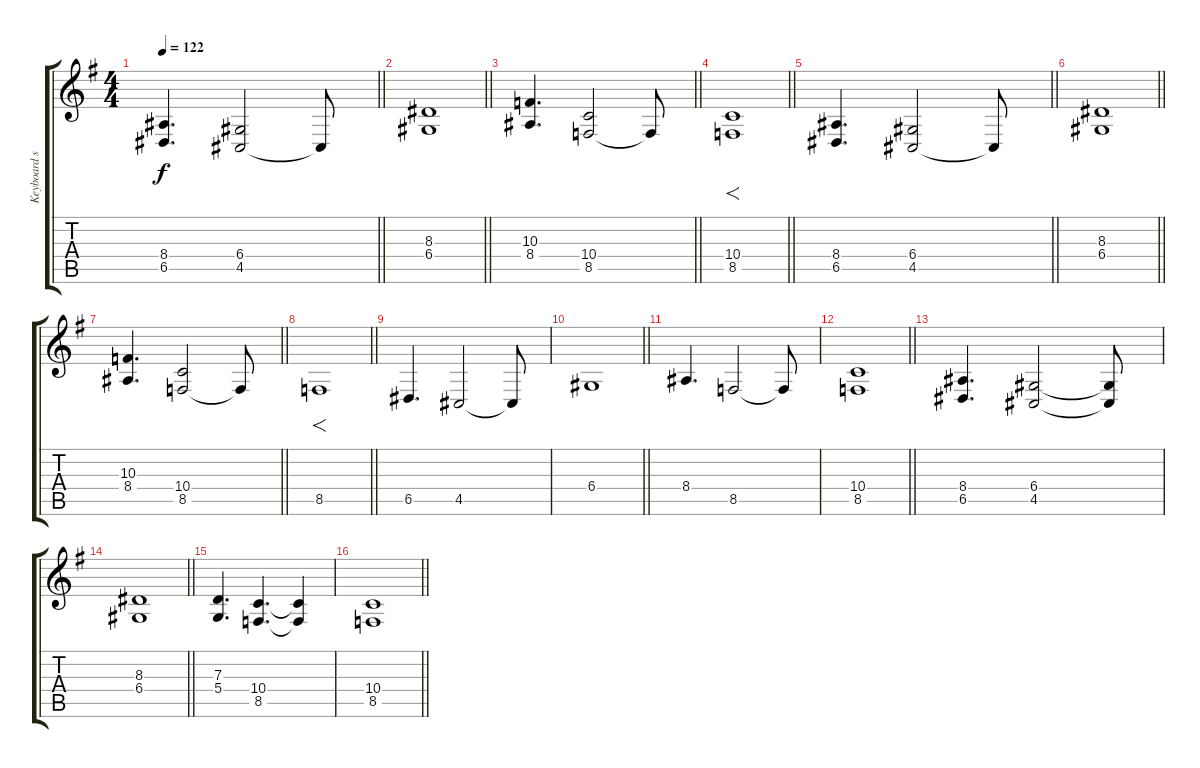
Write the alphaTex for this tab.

\track ("Keyboard snyth" "Keyboard s") {instrument pad2warm}
\staff {score tabs}
\tuning (E4 B3 G3 D3 A2 E2) {hide}
\ts (4 4)
\tempo 122
\clef g2
\barLineRight lightlight
\ks g
(8.4 6.5).4{d dy f} (6.4 4.5).2 4.5{t}.8 |
\barLineRight lightlight
(8.3 6.4).1 |
\barLineRight lightlight
(10.3 8.4).4{d} (10.4 8.5).2 8.5{t}.8 |
\barLineRight lightlight
(10.4 8.5).1{f} |
\barLineRight lightlight
(8.4 6.5).4{d} (6.4 4.5).2 4.5{t}.8 |
\barLineRight lightlight
(8.3 6.4).1 |
\barLineRight lightlight
(10.3 8.4).4{d} (10.4 8.5).2 8.5{t}.8 |
\barLineRight lightlight
8.5.1{f} |
6.5.4{d} 4.5.2 4.5{t}.8 |
\barLineRight lightlight
6.4.1 |
8.4.4{d} 8.5.2 8.5{t}.8 |
\barLineRight lightlight
(10.4 8.5).1 |
(8.4 6.5).4{d} (6.4 4.5).2 (6.4{t} 4.5{t}).8 |
\barLineRight lightlight
(8.3 6.4).1 |
(7.3 5.4).4{d} (10.4 8.5).4{d} (10.4{t} 8.5{t}).4 |
\barLineRight lightlight
(10.4 8.5).1
